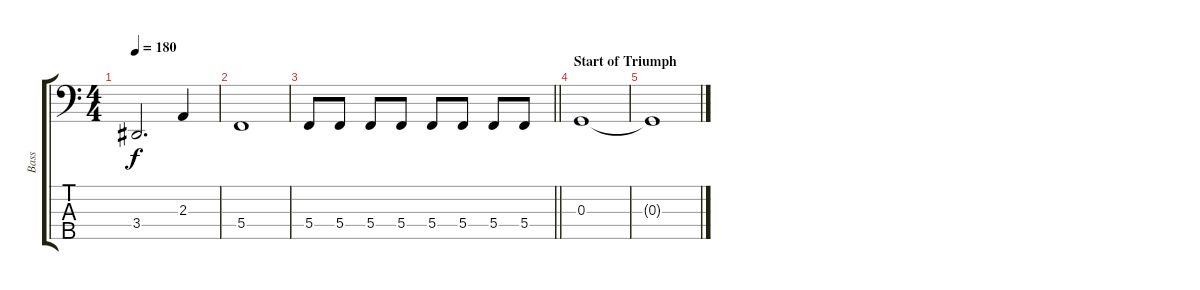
\track ("Bass" "Bass") {instrument electricbasspick}
\staff {score tabs}
\tuning (G2 C2 G1 C1 G0) {hide}
\ts (4 4)
\tempo 180
\clef f4
\ks c
3.4.2{d dy f} 2.3.4 |
5.4.1 |
\barLineRight lightlight
5.4.8 5.4.8 5.4.8 5.4.8 5.4.8 5.4.8 5.4.8 5.4.8 |
\section ("" "Start of Triumph")
0.3.1 |
0.3{t}.1
